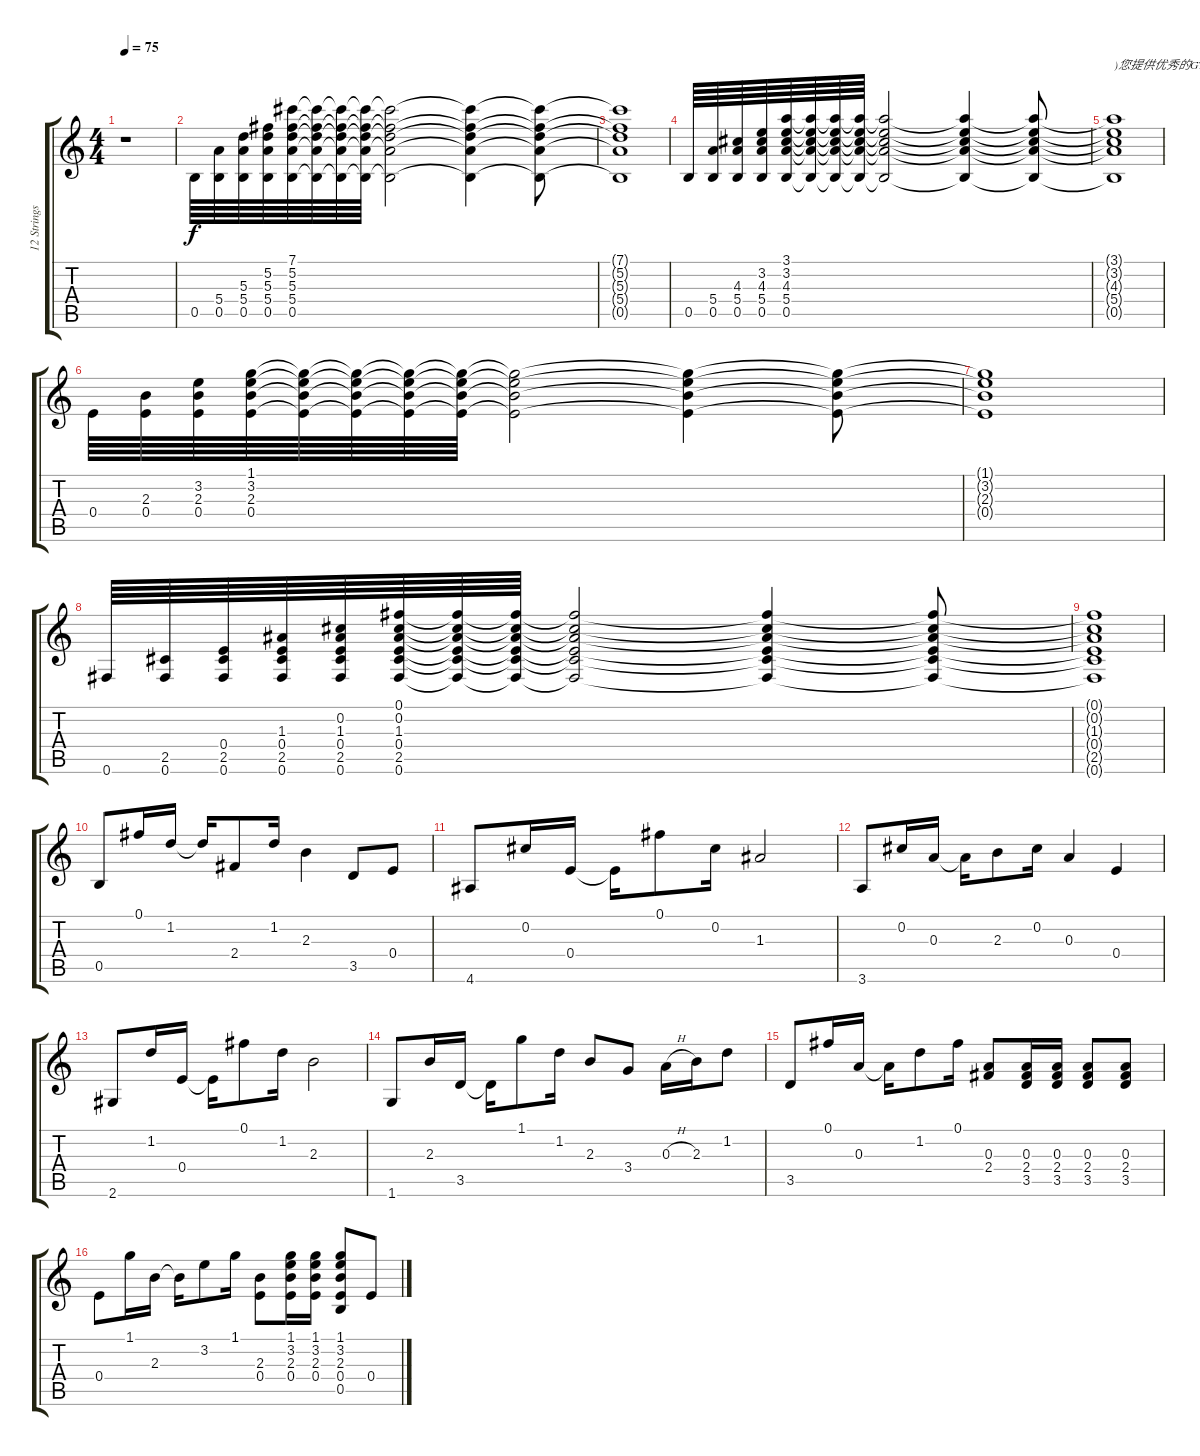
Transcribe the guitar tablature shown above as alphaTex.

\track ("12 Strings Capo 2nd" "12 Strings") {instrument acousticguitarsteel}
\staff {score tabs}
\tuning (Gb4 Db4 A3 E3 B2 Gb2) {hide}
\ts (4 4)
\tempo 75
\clef g2
\ks c
r.1{dy f} |
0.5.64 (5.4 0.5).64 (5.3 5.4 0.5).64 (5.2 5.3 5.4 0.5).64 (7.1 5.2 5.3 5.4 0.5).64 (7.1{t} 5.2{t} 5.3{t} 5.4{t} 0.5{t}).64 (7.1{t} 5.2{t} 5.3{t} 5.4{t} 0.5{t}).64 (7.1{t} 5.2{t} 5.3{t} 5.4{t} 0.5{t}).64 (7.1{t} 5.2{t} 5.3{t} 5.4{t} 0.5{t}).2 (7.1{t} 5.2{t} 5.3{t} 5.4{t} 0.5{t}).4 (7.1{t} 5.2{t} 5.3{t} 5.4{t} 0.5{t}).8 |
(7.1{t} 5.2{t} 5.3{t} 5.4{t} 0.5{t}).1 |
0.5.64 (5.4 0.5).64 (4.3 5.4 0.5).64 (3.2 4.3 5.4 0.5).64 (3.1 3.2 4.3 5.4 0.5).64 (3.1{t} 3.2{t} 4.3{t} 5.4{t} 0.5{t}).64 (3.1{t} 3.2{t} 4.3{t} 5.4{t} 0.5{t}).64 (3.1{t} 3.2{t} 4.3{t} 5.4{t} 0.5{t}).64 (3.1{t} 3.2{t} 4.3{t} 5.4{t} 0.5{t}).2 (3.1{t} 3.2{t} 4.3{t} 5.4{t} 0.5{t}).4 (3.1{t} 3.2{t} 4.3{t} 5.4{t} 0.5{t}).8 |
(3.1{t} 3.2{t} 4.3{t} 5.4{t} 0.5{t}).1{txt ")您提供优秀的GTP"} |
0.4.64 (2.3 0.4).64 (3.2 2.3 0.4).64 (1.1 3.2 2.3 0.4).64 (1.1{t} 3.2{t} 2.3{t} 0.4{t}).64 (1.1{t} 3.2{t} 2.3{t} 0.4{t}).64 (1.1{t} 3.2{t} 2.3{t} 0.4{t}).64 (1.1{t} 3.2{t} 2.3{t} 0.4{t}).64 (1.1{t} 3.2{t} 2.3{t} 0.4{t}).2 (1.1{t} 3.2{t} 2.3{t} 0.4{t}).4 (1.1{t} 3.2{t} 2.3{t} 0.4{t}).8 |
(1.1{t} 3.2{t} 2.3{t} 0.4{t}).1 |
0.6.64 (2.5 0.6).64 (0.4 2.5 0.6).64 (1.3 0.4 2.5 0.6).64 (0.2 1.3 0.4 2.5 0.6).64 (0.1 0.2 1.3 0.4 2.5 0.6).64 (0.1{t} 0.2{t} 1.3{t} 0.4{t} 2.5{t} 0.6{t}).64 (0.1{t} 0.2{t} 1.3{t} 0.4{t} 2.5{t} 0.6{t}).64 (0.1{t} 0.2{t} 1.3{t} 0.4{t} 2.5{t} 0.6{t}).2 (0.1{t} 0.2{t} 1.3{t} 0.4{t} 2.5{t} 0.6{t}).4 (0.1{t} 0.2{t} 1.3{t} 0.4{t} 2.5{t} 0.6{t}).8 |
(0.1{t} 0.2{t} 1.3{t} 0.4{t} 2.5{t} 0.6{t}).1 |
0.5.8 0.1.16 1.2.16 1.2{t}.16 2.4.8 1.2.16 2.3.4 3.5.8 0.4.8 |
4.6.8 0.2.16 0.4.16 0.4{t}.16 0.1.8 0.2.16 1.3.2 |
3.6.8 0.2.16 0.3.16 0.3{t}.16 2.3.8 0.2.16 0.3.4 0.4.4 |
2.6.8 1.2.16 0.4.16 0.4{t}.16 0.1.8 1.2.16 2.3.2 |
1.6.8 2.3.16 3.5.16 3.5{t}.16 1.1.8 1.2.16 2.3.8 3.4.8 0.3{h}.16 2.3.16 1.2.8 |
3.5.8 0.1.16 0.3.16 0.3{t}.16 1.2.8 0.1.16 (0.3 2.4).8 (0.3 2.4 3.5).16 (0.3 2.4 3.5).16 (0.3 2.4 3.5).8 (0.3 2.4 3.5).8 |
0.4.8 1.1.16 2.3.16 2.3{t}.16 3.2.8 1.1.16 (2.3 0.4).8 (1.1 3.2 2.3 0.4).16 (1.1 3.2 2.3 0.4).16 (1.1 3.2 2.3 0.4 0.5).8 0.4.8
